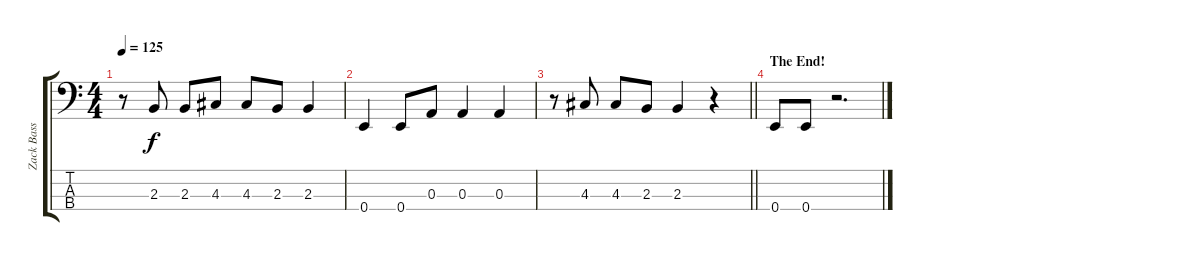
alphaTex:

\track ("Zack Bass" "Zack Bass") {instrument electricbassfinger}
\staff {score tabs}
\tuning (G2 D2 A1 E1) {hide}
\ts (4 4)
\tempo 125
\clef f4
\ks c
r.8{dy f} 2.3.8 2.3.8 4.3.8 4.3.8 2.3.8 2.3.4 |
0.4.4 0.4.8 0.3.8 0.3.4 0.3.4 |
\barLineRight lightlight
r.8 4.3.8 4.3.8 2.3.8 2.3.4 r.4 |
\section ("" "The End!")
0.4.8 0.4.8 r.2{d}
